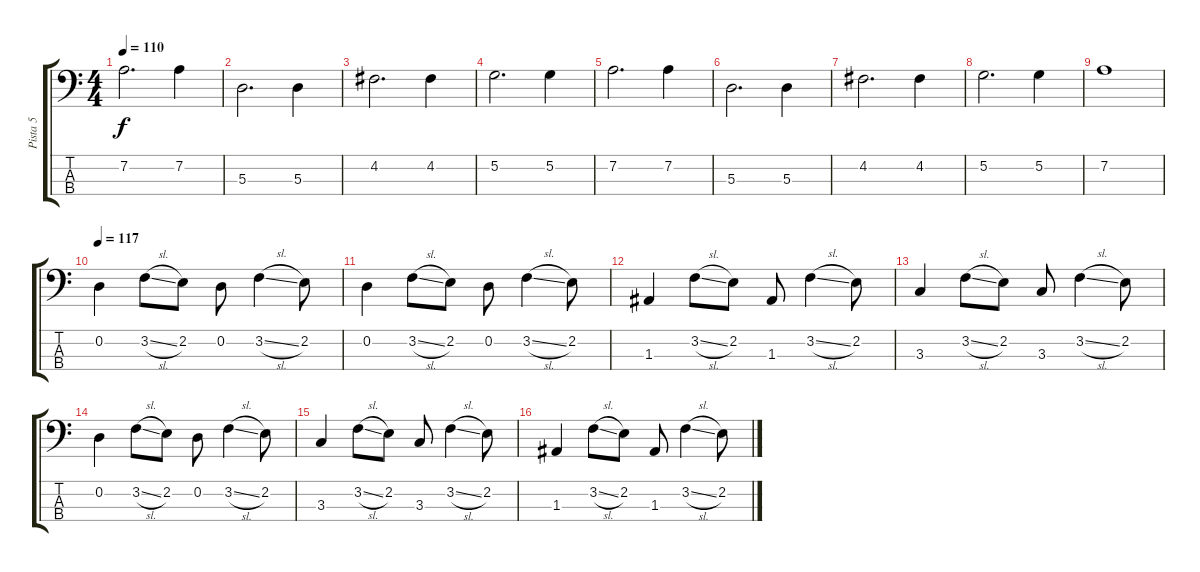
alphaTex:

\track ("Pista 5" "Pista 5") {instrument electricbassfinger}
\staff {score tabs}
\tuning (G2 D2 A1 E1) {hide}
\ts (4 4)
\tempo 110
\clef f4
\ks c
7.2.2{d dy f} 7.2.4 |
5.3.2{d} 5.3.4 |
4.2.2{d} 4.2.4 |
5.2.2{d} 5.2.4 |
7.2.2{d} 7.2.4 |
5.3.2{d} 5.3.4 |
4.2.2{d} 4.2.4 |
5.2.2{d} 5.2.4 |
7.2.1 |
\tempo 117
0.2.4 3.2{sl}.8 2.2.8 0.2.8 3.2{sl}.4 2.2.8 |
0.2.4 3.2{sl}.8 2.2.8 0.2.8 3.2{sl}.4 2.2.8 |
1.3.4 3.2{sl}.8 2.2.8 1.3.8 3.2{sl}.4 2.2.8 |
3.3.4 3.2{sl}.8 2.2.8 3.3.8 3.2{sl}.4 2.2.8 |
0.2.4 3.2{sl}.8 2.2.8 0.2.8 3.2{sl}.4 2.2.8 |
3.3.4 3.2{sl}.8 2.2.8 3.3.8 3.2{sl}.4 2.2.8 |
1.3.4 3.2{sl}.8 2.2.8 1.3.8 3.2{sl}.4 2.2.8
